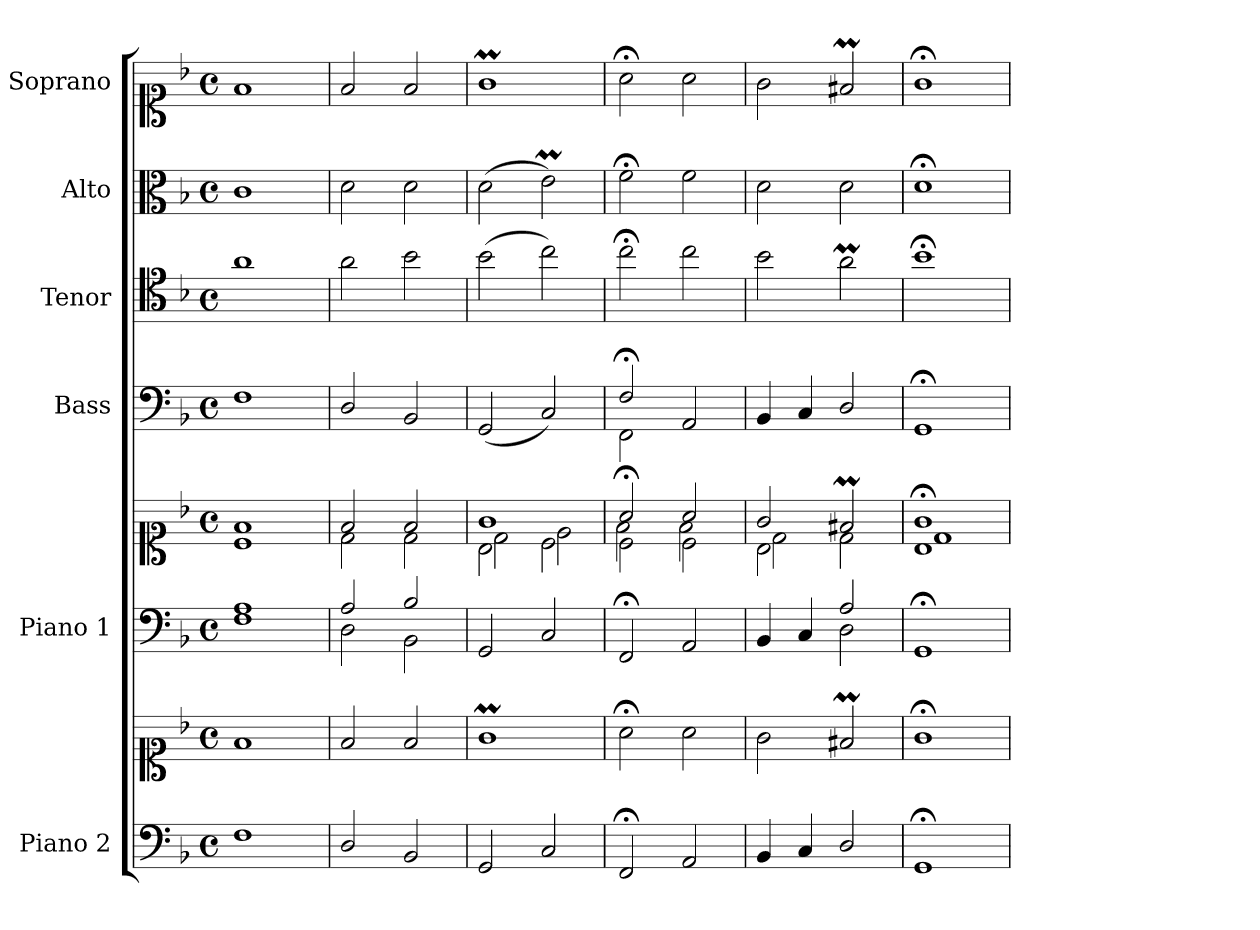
**kern	**kern	**kern	**kern	**kern	**kern	**kern	**kern
*part6	*part6	*part5	*part5	*part4	*part3	*part2	*part1
*staff8	*staff7	*staff6	*staff5	*staff4	*staff3	*staff2	*staff1
*I"Piano 2	*	*I"Piano 1	*	*I"Bass	*I"Tenor	*I"Alto	*I"Soprano
*I'Pno 2	*	*I'Pno 1	*	*I'B.	*I'T.	*I'A.	*I'S.
*clefF4	*clefC1	*clefF4	*clefC1	*clefF4	*clefC4	*clefC3	*clefC1
*	*	*	*	*	*ITrd7c12	*	*
*k[b-]	*k[b-]	*k[b-]	*k[b-]	*k[b-]	*k[b-]	*k[b-]	*k[b-]
*F:	*F:	*F:	*F:	*F:	*F:	*F:	*F:
*M4/4	*M4/4	*M4/4	*M4/4	*M4/4	*M4/4	*M4/4	*M4/4
*met(c)	*met(c)	*met(c)	*met(c)	*met(c)	*met(c)	*met(c)	*met(c)
=1	=1	=1	=1	=1	=1	=1	=1
*	*	*^	*^	*	*	*	*
1F\	1f/	1A/	1F\	1f/	1c\	1F\	1A\	1c\	1f/
=2	=2	=2	=2	=2	=2	=2	=2	=2	=2
2D/	2f/	2A/	2D\	2f/	2d\	2D/	2A\	2d\	2f/
2BB-/	2f/	2B-/	2BB-\	2f/	2d\	2BB-/	2B-\	2d\	2f/
*	*	*v	*v	*	*	*	*	*	*
=3	=3	=3	=3	=3	=3	=3	=3	=3
*	*	*	*	*^	*	*	*	*
2GG/	1gM\	2GG/	1g/	2B-\	2d\	(2GG/	(2B-\	(2d\	1gM\
2C/	.	2C/	.	2c\	2e\	2C/)	2c\)	2em\)	.
=4	=4	=4	=4	=4	=4	=4	=4	=4	=4
*	*	*	*	*	*	*^	*	*	*
2FF;/	2a;<\	2FF;/	2a;</	2c\	2f\	2F;</	2FF\	2c;<\	2f;<\	2a;<\
2AA/	2a\	2AA/	2a/	2c\	2f\	2AA/	2ryy	2c\	2f\	2a\
*	*	*	*	*	*	*v	*v	*	*	*
=5	=5	=5	=5	=5	=5	=5	=5	=5	=5
*	*	*^	*	*	*	*	*	*	*
4BB-/	2g\	2ryy	4BB-/	2g/	2B-\	2d\	4BB-/	2B-\	2d\	2g\
4C/	.	.	4C/	.	.	.	4C/	.	.	.
2D/	2f#Xm/	2A/	2D\	2f#Xm/	2ryy	2d\	2D/	2Am\	2d\	2f#Xm/
*	*	*v	*v	*	*	*	*	*	*	*
=6	=6	=6	=6	=6	=6	=6	=6	=6	=6
1GG;/	1g;<\	1GG;/	1g;</	1B-\	1d\	1GG;</	1B-;<\	1d;<\	1g;<\
*	*	*	*v	*v	*v	*	*	*	*
=	=	=	=	=	=	=	=
*-	*-	*-	*-	*-	*-	*-	*-
